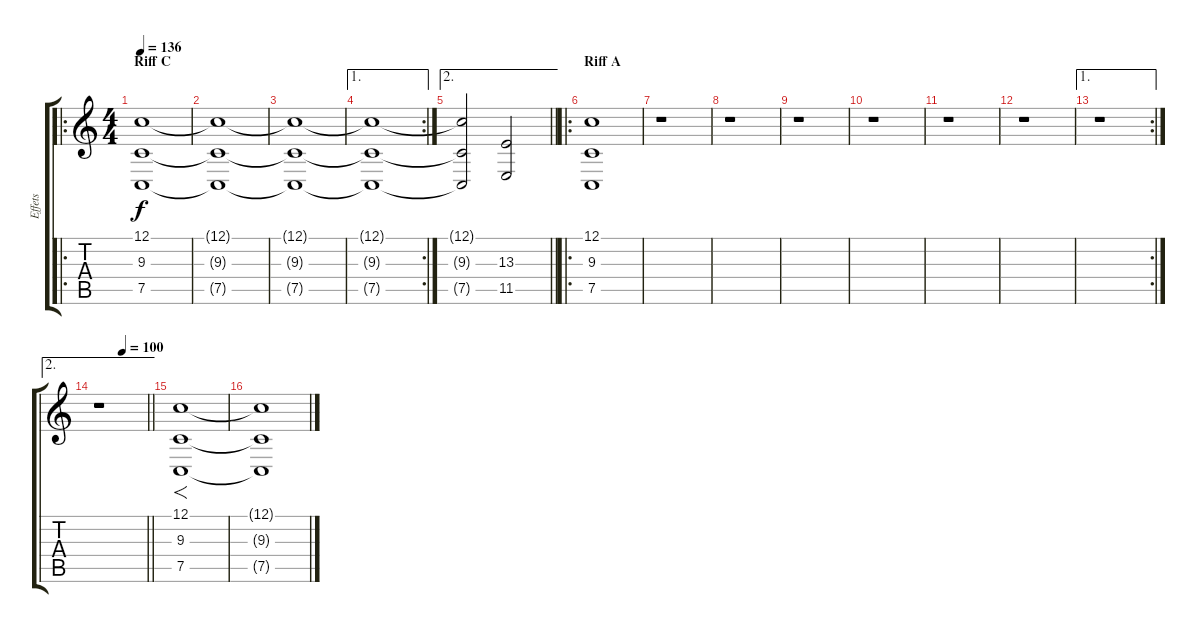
\track ("Effets" "Effets") {instrument tubularbells}
\staff {score tabs}
\tuning (C4 G3 Eb3 Bb2 F2 C2) {hide}
\ro
\ts (4 4)
\section ("" "Riff C")
\tempo 136
\clef g2
\ks c
(12.1 9.3 7.5).1{dy f volume 12 instrument percussiveorgan} |
(12.1{t} 9.3{t} 7.5{t}).1 |
(12.1{t} 9.3{t} 7.5{t}).1 |
\ae 1
\rc 2
(12.1{t} 9.3{t} 7.5{t}).1 |
\ae 2
\barLineRight lightlight
(12.1{t} 9.3{t} 7.5{t}).2 (13.3 11.5).2 |
\ro
\section ("" "Riff A")
(12.1 9.3 7.5).1{volume 16 instrument tubularbells} |
r.1 |
r.1 |
r.1 |
r.1 |
r.1 |
r.1 |
\ae 1
\rc 2
r.1 |
\ae 2
\tempo (100 0.5)
\barLineRight lightlight
r.1 |
(12.1 9.3 7.5).1{f} |
(12.1{t} 9.3{t} 7.5{t}).1
